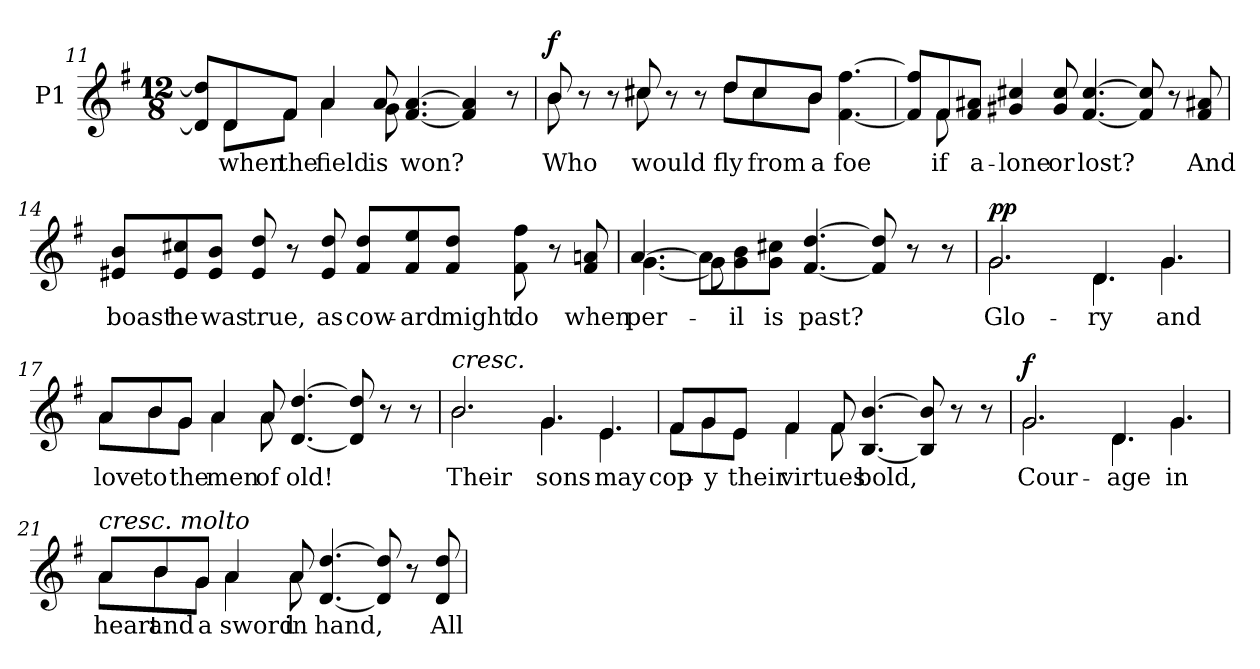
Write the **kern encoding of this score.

**kern	**text	**dynam
*part1	*part1	*part1
*staff1	*staff1	*staff1
*I"P1	*	*
*clefG2	*	*
*k[f#]	*	*
*G:	*	*
*M12/8	*	*
=11	=11	=11
*^	*	*
8di]/ 8ddi]/L	8ryy	.	.
!	!	!LO:LY:b:color=#000000	!
8di/	8di\L	when	.
!	!	!LO:LY:b:color=#000000	!
8f#i/J	8f#i\J	the	.
!	!	!LO:LY:b:color=#000000	!
4ai/	4ai\	field	.
!	!	!LO:LY:b:color=#000000	!
8ai/	8gi\	is	.
!	!	!LO:LY:b:color=#000000	!
[4.f#i/ [4.ai	4.ryy	won?	.
4f#i/] 4ai]	4.ryy	.	.
8r	.	.	.
!!LO:LB:g=z	!!
=12	=12	=12	=12
!	!	!LO:LY:b:color=#000000	!
8bi/	8bi\	Who	f
8r	8ryy	.	.
8r	8ryy	.	.
!	!	!LO:LY:b:color=#000000	!
8cc#Xi/	8cc#i\	would	.
8r	8ryy	.	.
8r	8ryy	.	.
!	!	!LO:LY:b:color=#000000	!
8ddi/L	8ddi\L	fly	.
!	!	!LO:LY:b:color=#000000	!
8cc#i/	8cc#i\	from	.
!	!	!LO:LY:b:color=#000000	!
8bi/J	8bi\J	a	.
!	!	!LO:LY:b:color=#000000	!
[4.f#i\ [4.ff#i	4.ryy	foe	.
=13	=13	=13	=13
8f#i]/ 8ff#i]/L	8ryy	.	.
!	!	!LO:LY:b:color=#000000	!
8f#i/	8f#i\	if	.
!	!	!LO:LY:b:color=#000000	!
8f#i/ 8a#Xi/J	8ryy	a-	.
!	!	!LO:LY:b:color=#000000	!
4g#Xi/ 4cc#Xi	4.ryy	-lone	.
!	!	!LO:LY:b:color=#000000	!
8g#i/ 8cc#i	.	or	.
!	!	!LO:LY:b:color=#000000	!
[4.f#i/ [4.cc#i	4.ryy	lost?	.
8f#i/] 8cc#i]	4.ryy	.	.
8r	.	.	.
!	!	!LO:LY:b:color=#000000	!
8f#i/ 8a#Xi	.	And	.
*v	*v	*	*
!!LO:LB:g=z
=14	=14	=14
!	!LO:LY:b:color=#000000	!
8e#Xi/ 8bi/L	boast	.
!	!LO:LY:b:color=#000000	!
8e#i/ 8cc#Xi/	he	.
!	!LO:LY:b:color=#000000	!
8e#i/ 8bi/J	was	.
!	!LO:LY:b:color=#000000	!
8e#i/ 8ddi	true,	.
8r	.	.
!	!LO:LY:b:color=#000000	!
8e#i/ 8ddi	as	.
!	!LO:LY:b:color=#000000	!
8f#i/ 8ddi/L	cow-	.
!	!LO:LY:b:color=#000000	!
8f#i/ 8eei/	-ard	.
!	!LO:LY:b:color=#000000	!
8f#i/ 8ddi/J	might	.
!	!LO:LY:b:color=#000000	!
8f#i\ 8ff#i	do	.
8r	.	.
!	!LO:LY:b:color=#000000	!
8f#i/ 8ani	when	.
=15	=15	=15
!	!LO:LY:b:color=#000000	!
*^	*	*
[4.ai/	[4.gi\	per-	.
8ai\L]	8gi\]	.	.
!	!	!LO:LY:b:color=#000000	!
8gi\ 8bi\	8ryy	-il	.
!	!	!LO:LY:b:color=#000000	!
8gi\ 8cc#Xi\J	8ryy	is	.
!	!	!LO:LY:b:color=#000000	!
[4.f#i/ [4.ddi	4.ryy	past?	.
8f#i/] 8ddi]	4.ryy	.	.
8r	.	.	.
8r	.	.	.
=16	=16	=16	=16
!	!	!LO:LY:b:color=#000000	!
2.gi/	2.gi\	Glo-	pp
!	!	!LO:LY:b:color=#000000	!
4.di/	4.di\	-ry	.
!	!	!LO:LY:b:color=#000000	!
4.gi/	4.gi\	and	.
!!LO:LB:g=z	!!
=17	=17	=17	=17
!	!	!LO:LY:b:color=#000000	!
8ai/L	8ai\L	love	.
!	!	!LO:LY:b:color=#000000	!
8bi/	8bi\	to	.
!	!	!LO:LY:b:color=#000000	!
8gi/J	8gi\J	the	.
!	!	!LO:LY:b:color=#000000	!
4ai/	4ai\	men	.
!	!	!LO:LY:b:color=#000000	!
8ai/	8ai\	of	.
!	!	!LO:LY:b:color=#000000	!
[4.di/ [4.ddi	4.ryy	old!	.
8di/] 8ddi]	4.ryy	.	.
8r	.	.	.
8r	.	.	.
=18	=18	=18	=18
!LO:TX:a:i:t=cresc.	!	!	!
!	!	!LO:LY:b:color=#000000	!
2.bi/	2.bi\	Their	.
!	!	!LO:LY:b:color=#000000	!
4.gi/	4.gi\	sons	.
!	!	!LO:LY:b:color=#000000	!
4.ei/	4.ei\	may	.
=19	=19	=19	=19
!	!	!LO:LY:b:color=#000000	!
8f#i/L	8f#i\L	cop-	.
!	!	!LO:LY:b:color=#000000	!
8gi/	8gi\	-y	.
!	!	!LO:LY:b:color=#000000	!
8ei/J	8ei\J	their	.
!	!	!LO:LY:b:color=#000000	!
4f#i/	4f#i\	virtues	.
8f#i/	8f#i\	.	.
!	!	!LO:LY:b:color=#000000	!
[4.Bi/ [4.bi	4.ryy	bold,	.
8Bi/] 8bi]	4.ryy	.	.
8r	.	.	.
8r	.	.	.
!!LO:LB:g=z	!!
=20	=20	=20	=20
!	!	!LO:LY:b:color=#000000	!
2.gi/	2.gi\	Cour-	f
!	!	!LO:LY:b:color=#000000	!
4.di/	4.di\	-age	.
!	!	!LO:LY:b:color=#000000	!
4.gi/	4.gi\	in	.
=21	=21	=21	=21
!LO:TX:a:i:t=cresc. molto	!	!	!
!	!	!LO:LY:b:color=#000000	!
8ai/L	8ai\L	heart	.
!	!	!LO:LY:b:color=#000000	!
8bi/	8bi\	and	.
!	!	!LO:LY:b:color=#000000	!
8gi/J	8gi\J	a	.
!	!	!LO:LY:b:color=#000000	!
4ai/	4ai\	sword	.
!	!	!LO:LY:b:color=#000000	!
8ai/	8ai\	in	.
!	!	!LO:LY:b:color=#000000	!
[4.di/ [4.ddi	4.ryy	hand,	.
8di/] 8ddi]	4.ryy	.	.
8r	.	.	.
!	!	!LO:LY:b:color=#000000	!
8di/ 8ddi	.	All	.
*v	*v	*	*
=	=	=
*-	*-	*-
